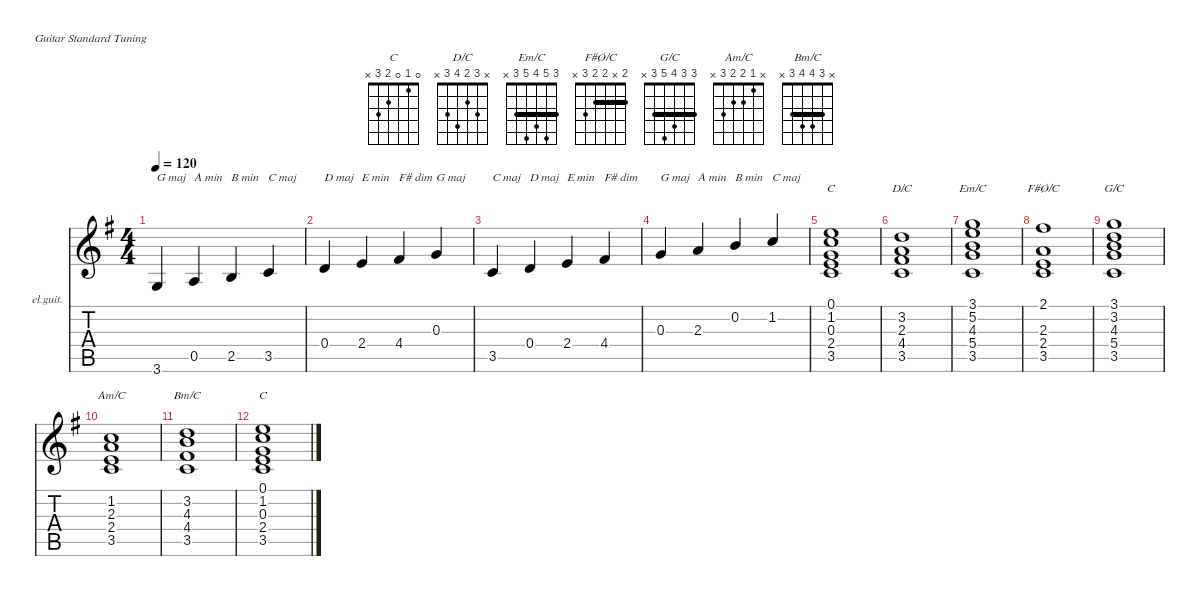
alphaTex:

\defaultSystemsLayout 4
\hideDynamics
\bracketExtendMode nobrackets
\firstSystemTrackNameOrientation horizontal
\otherSystemsTrackNameOrientation horizontal
\track ("Electric Guitar (Clean)" "el.guit.") {instrument electricguitarclean}
\staff {score tabs}
\tuning (E4 B3 G3 D3 A2 E2)
\chord ("C" 0 1 0 2 3 x)
\chord ("D/C" x 3 2 4 3 x)
\chord ("Em/C" 3 5 4 5 3 x) {barre 3}
\chord ("F#Ø/C" 2 x 2 2 3 x) {barre (2 2)}
\chord ("G/C" 3 3 4 5 3 x) {barre (3 3)}
\chord ("Am/C" x 1 2 2 3 x)
\chord ("Bm/C" x 3 4 4 3 x) {barre 3}
\ts (4 4)
\tempo 120
\clef g2
\ks g
3.6{acc forcenatural}.4{txt "G maj" dy mf instrument electricguitarclean beam Up} 0.5{acc forcenatural}.4{txt "A min" beam Up} 2.5{acc forcenatural}.4{txt "B min" beam Up} 3.5{acc forcenatural}.4{txt "C maj" beam Up} |
0.4{acc forcenatural}.4{txt "D maj" beam Up} 2.4{acc forcenatural}.4{txt "E min" beam Up} 4.4{acc #}.4{txt "F# dim" beam Up} 0.3{acc forcenatural}.4{txt "G maj" beam Up} |
3.5{acc forcenatural}.4{txt "C maj" beam Up} 0.4{acc forcenatural}.4{txt "D maj" beam Up} 2.4{acc forcenatural}.4{txt "E min" beam Up} 4.4{acc #}.4{txt "F# dim" beam Up} |
0.3{acc forcenatural}.4{txt "G maj" beam Up} 2.3{acc forcenatural}.4{txt "A min" beam Up} 0.2{acc forcenatural}.4{txt "B min" beam Up} 1.2{acc forcenatural}.4{txt "C maj" beam Up} |
(3.5{acc forcenatural} 2.4{acc forcenatural} 0.3{acc forcenatural} 1.2{acc forcenatural} 0.1{acc forcenatural}).1{ch "C" beam Up} |
(3.5{acc forcenatural} 4.4{acc #} 2.3{acc forcenatural} 3.2{acc forcenatural}).1{ch "D/C" beam Up} |
(3.5{acc forcenatural} 5.4{acc forcenatural} 4.3{acc forcenatural} 5.2{acc forcenatural} 3.1{acc forcenatural}).1{ch "Em/C" beam Up} |
(3.5{acc forcenatural} 2.4{acc forcenatural} 2.3{acc forcenatural} 2.1{acc #}).1{ch "F#Ø/C" beam Up} |
(3.5{acc forcenatural} 5.4{acc forcenatural} 4.3{acc forcenatural} 3.2{acc forcenatural} 3.1{acc forcenatural}).1{ch "G/C" beam Up} |
(3.5{acc forcenatural} 2.4{acc forcenatural} 2.3{acc forcenatural} 1.2{acc forcenatural}).1{ch "Am/C" beam Up} |
(3.5{acc forcenatural} 4.4{acc #} 4.3{acc forcenatural} 3.2{acc forcenatural}).1{ch "Bm/C" beam Up} |
(3.5{acc forcenatural} 2.4{acc forcenatural} 0.3{acc forcenatural} 1.2{acc forcenatural} 0.1{acc forcenatural}).1{ch "C" beam Up}
